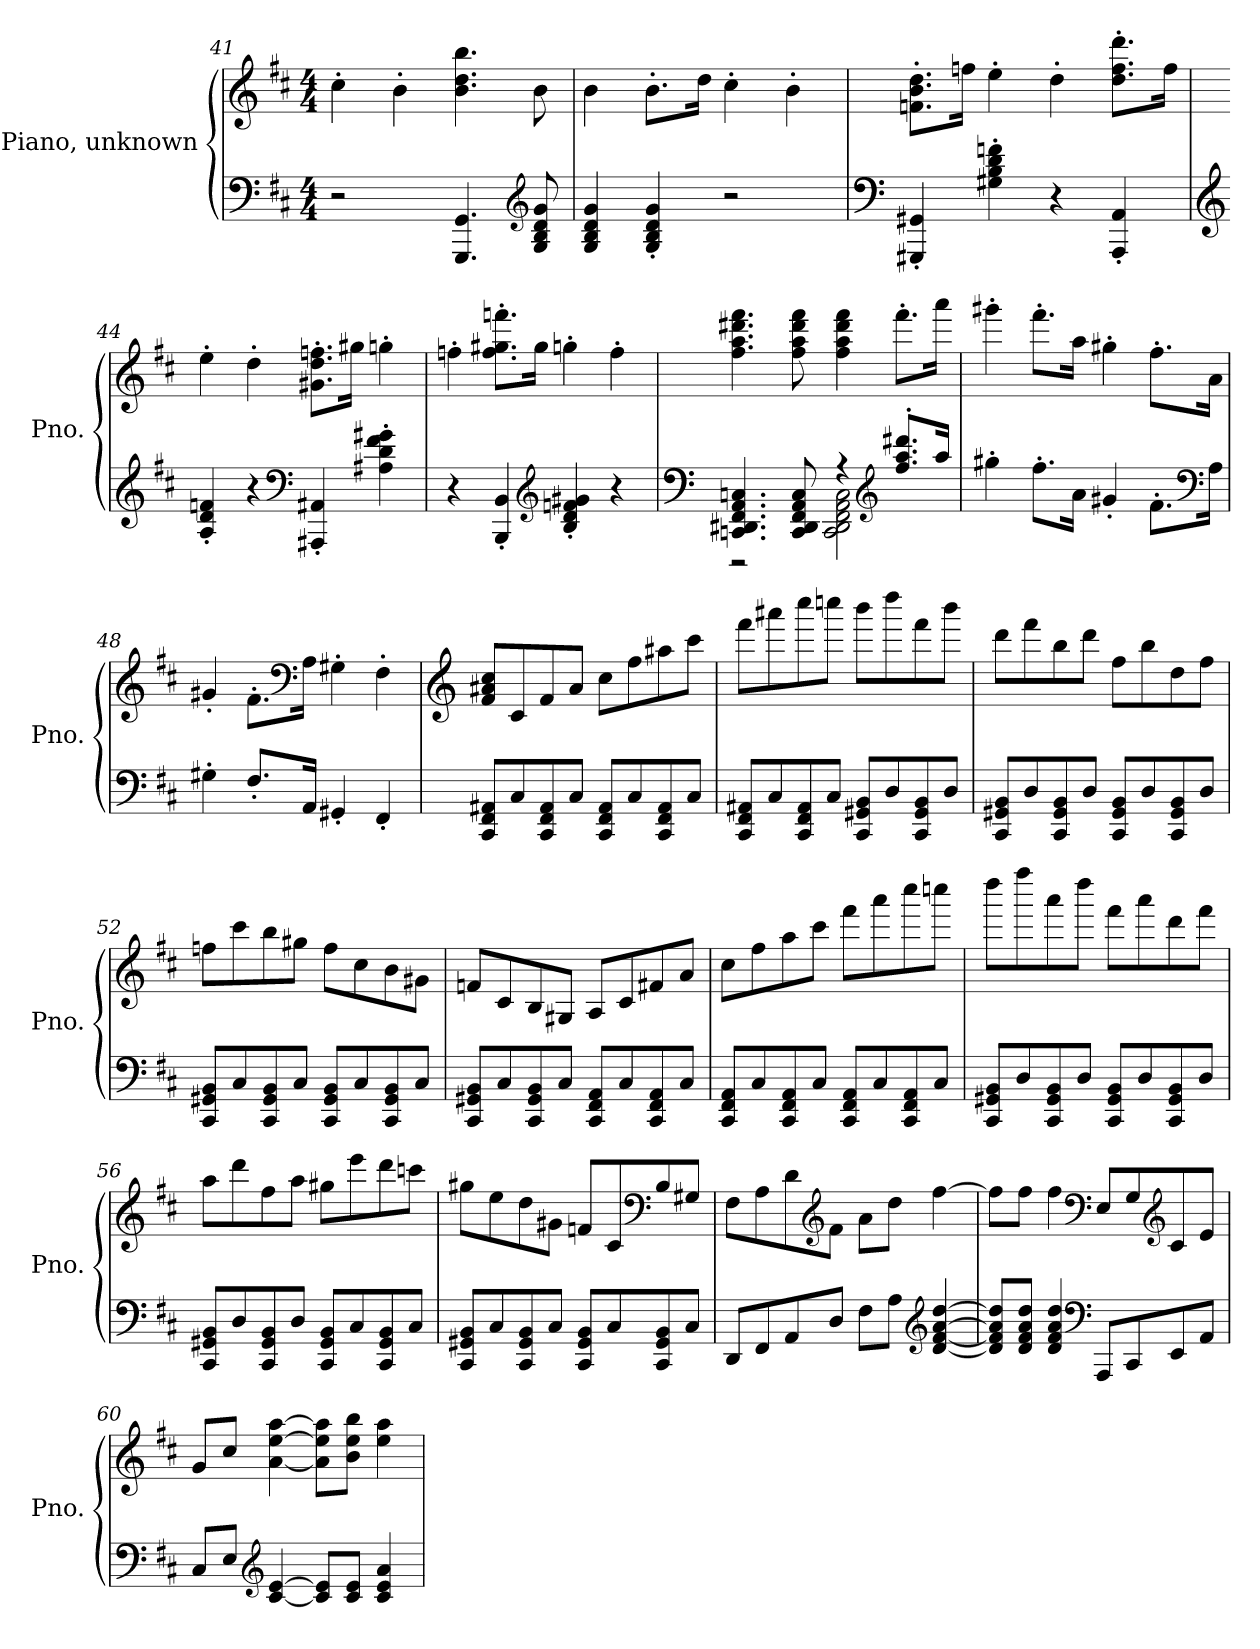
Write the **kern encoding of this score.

**kern	**kern
*part1	*part1
*staff2	*staff1
*I"Piano, unknown	*
*I'Pno.	*
*clefF4	*clefG2
*k[f#c#]	*k[f#c#]
*M4/4	*M4/4
=41	=41
2r	4cc#'\
.	4b'\
4.GGG/ 4.GG/	4.b\ 4.dd\ 4.bb\
*clefG2	*
8G/ 8B/ 8d/ 8g/	8b\
=42	=42
4G/ 4B/ 4d/ 4g/	4b\
4G/' 4B/' 4d/' 4g/'	8.b'\L
.	16dd\Jk
2r	4cc#'\
.	4b'\
=43	=43
*clefF4	*
4GGG#X/' 4GG#X/'	8.fn\' 8.b\' 8.dd\'L
.	16ffn\Jk
4G#X\' 4B\' 4d\' 4fn\'	4ee'\
4r	4dd'\
4AAA/' 4AA/'	8.dd\' 8.ff\' 8.ddd\'L
.	16ff\Jk
!!LO:LB:g=z
=44	=44
*clefG2	*
4A/' 4d/' 4fn/'	4ee'\
4r	4dd'\
*clefF4	*
4AAA#X/' 4AA#X/'	8.g#X\' 8.dd\' 8.ffn\'L
.	16gg#X\Jk
4A#X\' 4d\' 4f\' 4g#X\'	4ggn'\
=45	=45
4r	4ffn'\
4BBB/' 4BB/'	8.ff\' 8.gg#X\' 8.fffn\'L
.	16gg#\Jk
*clefG2	*
4B/' 4d/' 4fn/' 4g#X/'	4ggn'\
4r	4ff'\
=46	=46
*clefF4	*
*^	*
4.CCn/ 4.DD#X/ 4.FF#/ 4.AA/ 4.Cn/	2r	4.ff#\ 4.aa\ 4.ddd#X\ 4.fff#\
8CC/ 8DD#/ 8FF#/ 8AA/ 8C/	.	8ff#\ 8aa\ 8ddd#\ 8fff#\
4r	2CC\ 2DD#\ 2FF#\ 2AA\ 2C\	4ff#\ 4aa\ 4ddd#\ 4fff#\
*clefG2	*	*
8.ff#/' 8.aa/' 8.ddd#X/'L	.	8.fff#'\L
16aa/Jk	.	16aaa\Jk
*v	*v	*
!!LO:LB:g=z
=47	=47
4gg#X'\	4ggg#X'\
8.ff#'\L	8.fff#'\L
16a\Jk	16aa\Jk
4g#X'/	4gg#X'\
8.f#'\L	8.ff#'\L
*clefF4	*
16A\Jk	16a\Jk
=48	=48
4G#X'\	4g#X'/
8.F#'/L	8.f#'\L
*	*clefF4
16AA/Jk	16A\Jk
4GG#X'/	4G#X'\
4FF#'/	4F#'\
=49	=49
*	*clefG2
8CC#/ 8FF#/ 8AA#X/L	8f#/ 8a#X/ 8cc#/L
8C#/	8c#/
8CC#/ 8FF#/ 8AA#/	8f#/
8C#/J	8a#/J
8CC#/ 8FF#/ 8AA#/L	8cc#\L
8C#/	8ff#\
8CC#/ 8FF#/ 8AA#/	8aa#X\
8C#/J	8ccc#\J
!!LO:LB:g=z
=50	=50
8CC#/ 8FF#/ 8AA#X/L	8fff#\L
8C#/	8aaa#X\
8CC#/ 8FF#/ 8AA#/	8cccc#\
8C#/J	8ccccn\J
8CC#/ 8GG#X/ 8BB/L	8bbb\L
8D/	8dddd\
8CC#/ 8GG#/ 8BB/	8fff#\
8D/J	8bbb\J
=51	=51
8CC#/ 8GG#X/ 8BB/L	8ddd\L
8D/	8fff#\
8CC#/ 8GG#/ 8BB/	8bb\
8D/J	8ddd\J
8CC#/ 8GG#/ 8BB/L	8ff#\L
8D/	8bb\
8CC#/ 8GG#/ 8BB/	8dd\
8D/J	8ff#\J
=52	=52
8CC#/ 8GG#X/ 8BB/L	8ffn\L
8C#/	8ccc#\
8CC#/ 8GG#/ 8BB/	8bb\
8C#/J	8gg#X\J
8CC#/ 8GG#/ 8BB/L	8ff\L
8C#/	8cc#\
8CC#/ 8GG#/ 8BB/	8b\
8C#/J	8g#X\J
!!LO:LB:g=z
=53	=53
8CC#/ 8GG#X/ 8BB/L	8fn/L
8C#/	8c#/
8CC#/ 8GG#/ 8BB/	8B/
8C#/J	8G#X/J
8CC#/ 8FF#/ 8AA/L	8A/L
8C#/	8c#/
8CC#/ 8FF#/ 8AA/	8f#X/
8C#/J	8a/J
=54	=54
8CC#/ 8FF#/ 8AA/L	8cc#\L
8C#/	8ff#\
8CC#/ 8FF#/ 8AA/	8aa\
8C#/J	8ccc#\J
8CC#/ 8FF#/ 8AA/L	8fff#\L
8C#/	8aaa\
8CC#/ 8FF#/ 8AA/	8cccc#\
8C#/J	8ccccn\J
=55	=55
8CC#/ 8GG#X/ 8BB/L	8dddd\L
8D/	8ffff#\
8CC#/ 8GG#/ 8BB/	8aaa\
8D/J	8dddd\J
8CC#/ 8GG#/ 8BB/L	8fff#\L
8D/	8aaa\
8CC#/ 8GG#/ 8BB/	8ddd\
8D/J	8fff#\J
!!LO:PB:g=z
=56	=56
8CC#/ 8GG#X/ 8BB/L	8aa\L
8D/	8ddd\
8CC#/ 8GG#/ 8BB/	8ff#\
8D/J	8aa\J
8CC#/ 8GG#/ 8BB/L	8gg#X\L
8C#/	8eee\
8CC#/ 8GG#/ 8BB/	8ddd\
8C#/J	8cccn\J
=57	=57
8CC#/ 8GG#X/ 8BB/L	8gg#X\L
8C#/	8ee\
8CC#/ 8GG#/ 8BB/	8dd\
8C#/J	8g#X\J
8CC#/ 8GG#/ 8BB/L	8fn/L
8C#/	8c#/
*	*clefF4
8CC#/ 8GG#/ 8BB/	8B/
8C#/J	8G#X/J
=58	=58
8DD/L	8F#\L
8FF#/	8A\
8AA/	8d\
*	*clefG2
8D/J	8f#\J
8F#\L	8a\L
8A\J	8dd\J
*clefG2	*
[4d/ [4f#/ [4a/ [4dd/	[4ff#\
!!LO:LB:g=z
=59	=59
8d/] 8f#/] 8a/] 8dd/]L	8ff#\L]
8d/ 8f#/ 8a/ 8dd/J	8ff#\J
4d/ 4f#/ 4a/ 4dd/	4ff#\
*clefF4	*clefF4
8AAA/L	8E/L
8CC#/	8G/
*	*clefG2
8EE/	8c#/
8AA/J	8e/J
=60	=60
8C#/L	8g/L
8E/J	8cc#/J
*clefG2	*
[4c#/ [4e/	[4a\ [4ee\ [4aa\
8c#/] 8e/]L	8a\] 8ee\] 8aa\]L
8c#/ 8e/J	8b\ 8ee\ 8bb\J
4c#/ 4e/ 4a/	4ee\ 4aa\
=	=
*-	*-
